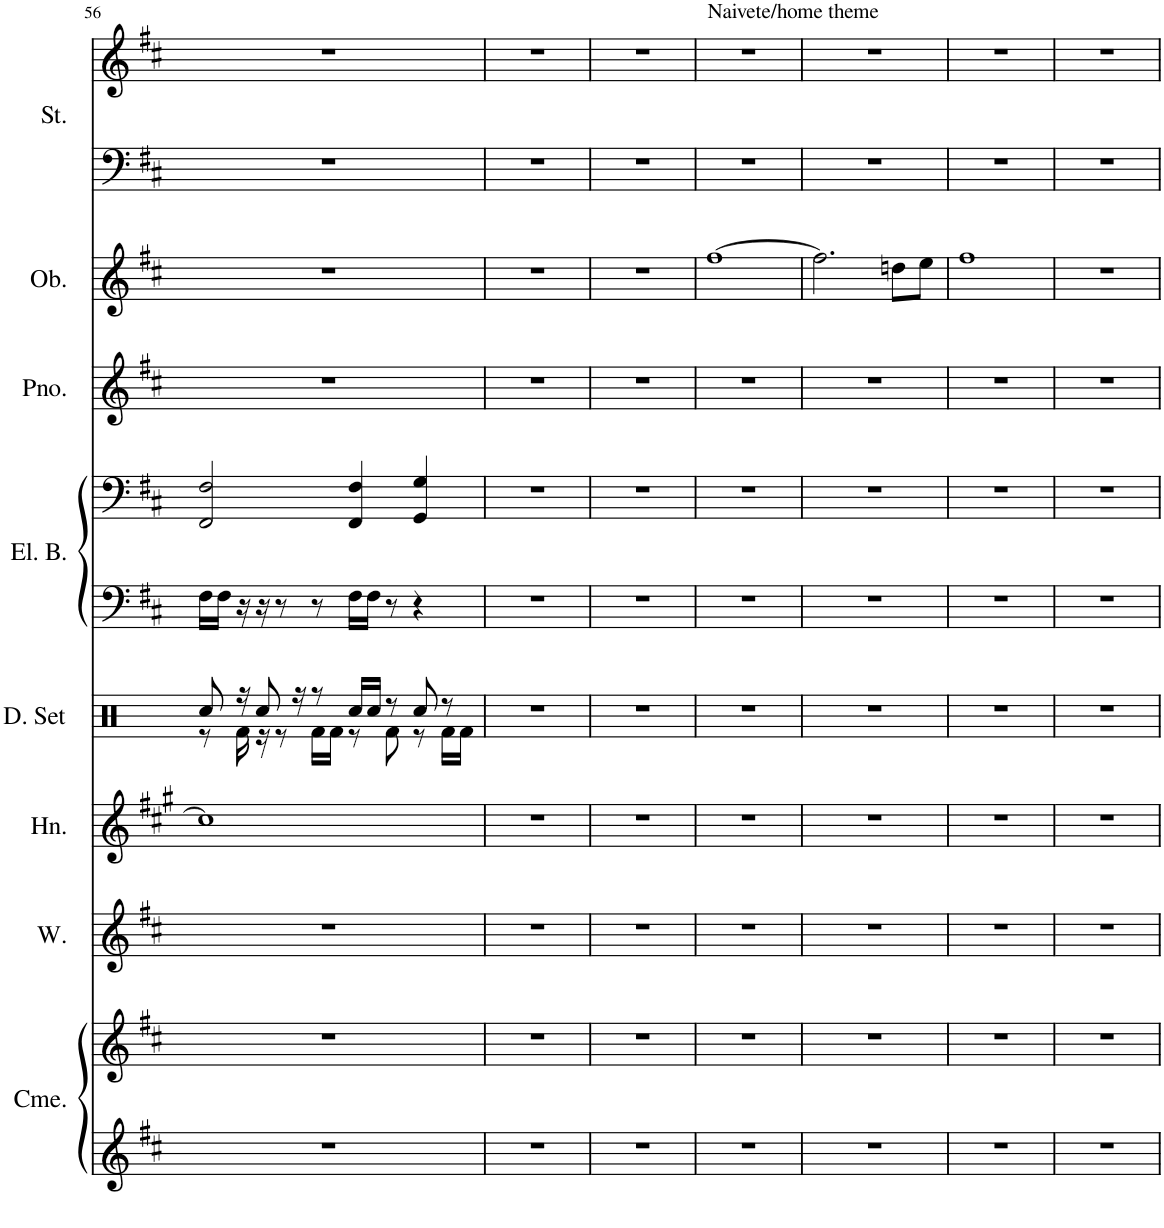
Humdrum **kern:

**kern	**kern	**kern	**kern	**kern	**kern	**kern	**kern	**kern	**kern	**kern
*part8	*part8	*part7	*part6	*part5	*part4	*part4	*part3	*part2	*part1	*part1
*staff11	*staff10	*staff9	*staff8	*staff7	*staff6	*staff5	*staff4	*staff3	*staff2	*staff1
*I"Chimes	*	*I"Women	*I"Horn	*I"Drumset	*I"Electric Bass	*	*I"Piano	*I"Oboe	*I"Strings	*
*I'Cme.	*	*I'W.	*I'Hn.	*I'D. Set	*I'El. B.	*	*I'Pno.	*I'Ob.	*I'St.	*
!!LO:PB:g=z
*clefG2	*clefG2	*clefG2	*clefG2	*clefX	*clefF4	*clefF4	*clefG2	*clefG2	*clefF4	*clefG2
*	*	*	*Trd4c7	*	*Trd7c12	*Trd7c12	*	*	*	*
*k[f#c#]	*k[f#c#]	*k[f#c#]	*k[f#c#g#]	*k[]	*k[f#c#]	*k[f#c#]	*k[f#c#]	*k[f#c#]	*k[f#c#]	*k[f#c#]
*M4/4	*M4/4	*M4/4	*M4/4	*M4/4	*M4/4	*M4/4	*M4/4	*M4/4	*M4/4	*M4/4
=56	=56	=56	=56	=56	=56	=56	=56	=56	=56	=56
*	*	*	*	*^	*	*	*	*	*	*
1r	1r	1r	1cc#]	8Rcc/	8r	16F#\LL	2FF#/ 2F#/	1r	1r	1r	1r
.	.	.	.	.	.	16F#\JJ	.	.	.	.	.
.	.	.	.	16r	16Rf\	16r	.	.	.	.	.
.	.	.	.	8Rcc/	16r	16r	.	.	.	.	.
.	.	.	.	.	8r	8r	.	.	.	.	.
.	.	.	.	16r	.	.	.	.	.	.	.
.	.	.	.	8r	16Rf\LL	8r	.	.	.	.	.
.	.	.	.	.	16Rf\JJ	.	.	.	.	.	.
.	.	.	.	16Rcc/LL	8r	16F#\LL	4FF#/ 4F#/	.	.	.	.
.	.	.	.	16Rcc/JJ	.	16F#\JJ	.	.	.	.	.
.	.	.	.	8r	8Rf\	8r	.	.	.	.	.
.	.	.	.	8Rcc/	8r	4r	4GG/ 4G/	.	.	.	.
.	.	.	.	8r	16Rf\LL	.	.	.	.	.	.
.	.	.	.	.	16Rf\JJ	.	.	.	.	.	.
*	*	*	*	*v	*v	*	*	*	*	*	*
=57	=57	=57	=57	=57	=57	=57	=57	=57	=57	=57
1r	1r	1r	1r	1r	1r	1r	1r	1r	1r	1r
=58	=58	=58	=58	=58	=58	=58	=58	=58	=58	=58
1r	1r	1r	1r	1r	1r	1r	1r	1r	1r	1r
=59	=59	=59	=59	=59	=59	=59	=59	=59	=59	=59
!	!	!	!	!	!	!	!	!	!	!LO:TX:a:t=Naivete/home theme
1r	1r	1r	1r	1r	1r	1r	1r	[1ff#	1r	1r
=60	=60	=60	=60	=60	=60	=60	=60	=60	=60	=60
1r	1r	1r	1r	1r	1r	1r	1r	2.ff#\]	1r	1r
.	.	.	.	.	.	.	.	8ddn\L	.	.
.	.	.	.	.	.	.	.	8ee\J	.	.
=61	=61	=61	=61	=61	=61	=61	=61	=61	=61	=61
1r	1r	1r	1r	1r	1r	1r	1r	1ff#	1r	1r
=62	=62	=62	=62	=62	=62	=62	=62	=62	=62	=62
1r	1r	1r	1r	1r	1r	1r	1r	1r	1r	1r
=	=	=	=	=	=	=	=	=	=	=
*-	*-	*-	*-	*-	*-	*-	*-	*-	*-	*-
